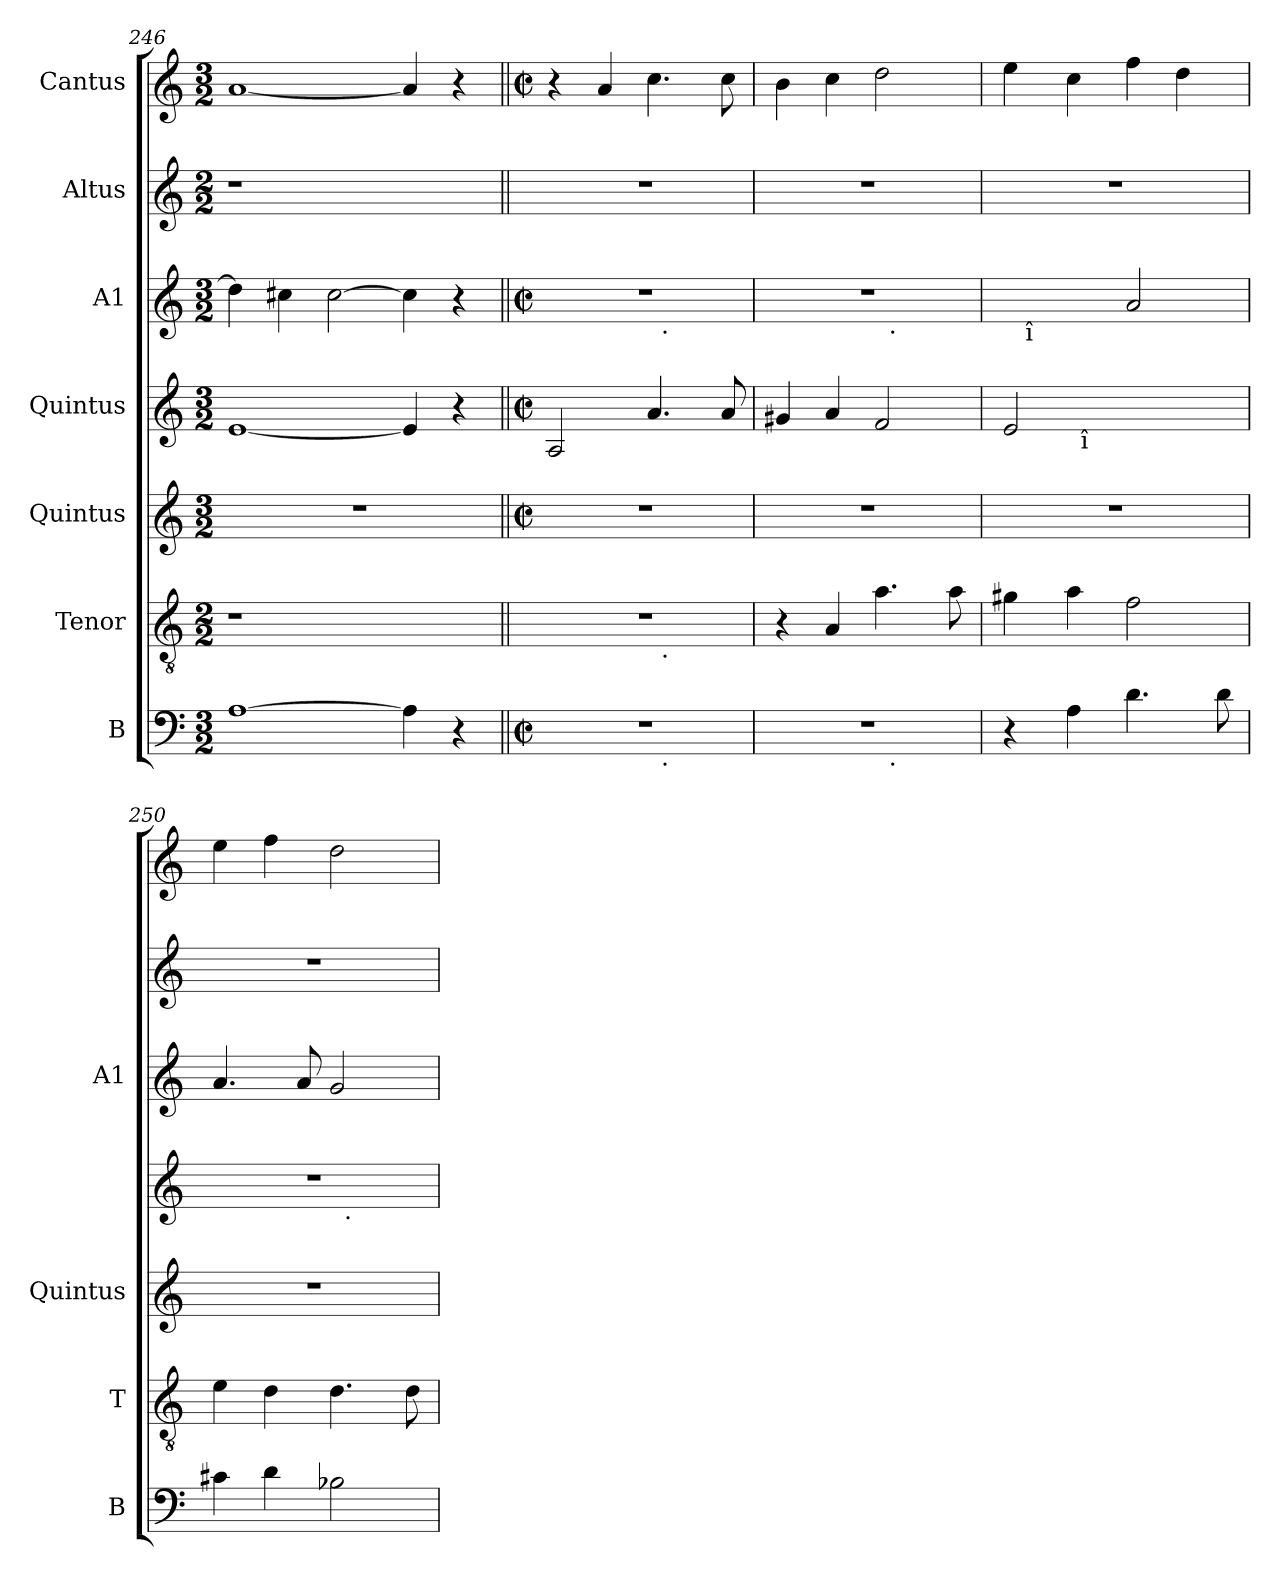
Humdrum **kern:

**kern	**kern	**kern	**kern	**kern	**kern	**kern
*part7	*part6	*part5	*part4	*part3	*part2	*part1
*staff7	*staff6	*staff5	*staff4	*staff3	*staff2	*staff1
*I"B	*I"Tenor	*I"Quintus	*I"Quintus	*I"A1	*I"Altus	*I"Cantus
*I'B	*I'T	*I'Quintus	*	*I'A1	*	*
*clefF4	*clefGv2	*clefG2	*clefG2	*clefG2	*clefG2	*clefG2
*k[]	*k[]	*k[]	*k[]	*k[]	*k[]	*k[]
*C:	*C:	*C:	*C:	*C:	*C:	*C:
*M3/2	*M2/2	*M3/2	*M3/2	*M3/2	*M2/2	*M3/2
=246	=246	=246	=246	=246	=246	=246
[>1A	1r	1.r	[<1e	4dd\]	1r	[<1a
.	.	.	.	4cc#X\	.	.
.	.	.	.	[>2cc#\	.	.
4A\]	2ryy	.	4e/]	4cc#\]	2ryy	4a/]
4r	.	.	4r	4r	.	4r
!!LO:PB:g=z
=247||	=247||	=247||	=247||	=247||	=247||	=247||
*M2/2	*	*M2/2	*M2/2	*M2/2	*	*M2/2
*met(c|)	*	*met(c|)	*met(c|)	*met(c|)	*	*met(c|)
*^	*^	*	*	*^	*	*
1r	2ryy	1r	2ryy	1r	2A/	1r	2ryy	1r	4r
.	.	.	.	.	.	.	.	.	4a/
.	32ryy	.	32ryy	.	4.a/	.	32ryy	.	4.cc\
!	!	!	!	!	!	!	!LO:TX:b:t=·	!	!
!	!	!	!LO:TX:b:t=·	!	!	!	!	!	!
!	!LO:TX:b:t=·	!	!	!	!	!	!	!	!
.	4...ryy	.	4...ryy	.	.	.	4...ryy	.	.
.	.	.	.	.	8a/	.	.	.	8cc\
*	*	*v	*v	*	*	*	*	*	*
=248	=248	=248	=248	=248	=248	=248	=248	=248
1r	2ryy	4r	1r	4g#X/	1r	2ryy	1r	4b\
.	.	4A/	.	4a/	.	.	.	4cc\
.	32ryy	4.a\	.	2f/	.	32ryy	.	2dd\
!	!	!	!	!	!	!LO:TX:b:t=·	!	!
!	!LO:TX:b:t=·	!	!	!	!	!	!	!
.	4...ryy	.	.	.	.	4...ryy	.	.
.	.	8a\	.	.	.	.	.	.
*v	*v	*	*	*	*	*	*	*
=249	=249	=249	=249	=249	=249	=249	=249
*	*	*	*^	*	*	*	*
4r	4g#X\	1r	2e/	4ryy	2ryy	16ryy	1r	4ee\
!	!	!	!	!	!	!LO:TX:b:t=î	!	!
.	.	.	.	.	.	2...ryy	.	.
4A\	4a\	.	.	32ryy	.	.	.	4cc\
!	!	!	!	!LO:TX:b:t=î	!	!	!	!
.	.	.	.	2ryy	.	.	.	.
4.d\	2f\	.	2ryy	.	2a/	.	.	4ff\
.	.	.	.	.	.	.	.	4dd\
.	.	.	.	8..ryy	.	.	.	.
8d\	.	.	.	.	.	.	.	.
*	*	*	*	*	*v	*v	*	*
=250	=250	=250	=250	=250	=250	=250	=250
4c#X\	4e\	1r	1r	2ryy	4.a/	1r	4ee\
4d\	4d\	.	.	.	.	.	4ff\
.	.	.	.	.	8a/	.	.
2B-X\	4.d\	.	.	32ryy	2g/	.	2dd\
!	!	!	!	!LO:TX:b:t=·	!	!	!
.	.	.	.	4...ryy	.	.	.
.	8d\	.	.	.	.	.	.
*	*	*	*v	*v	*	*	*
=	=	=	=	=	=	=
*-	*-	*-	*-	*-	*-	*-
